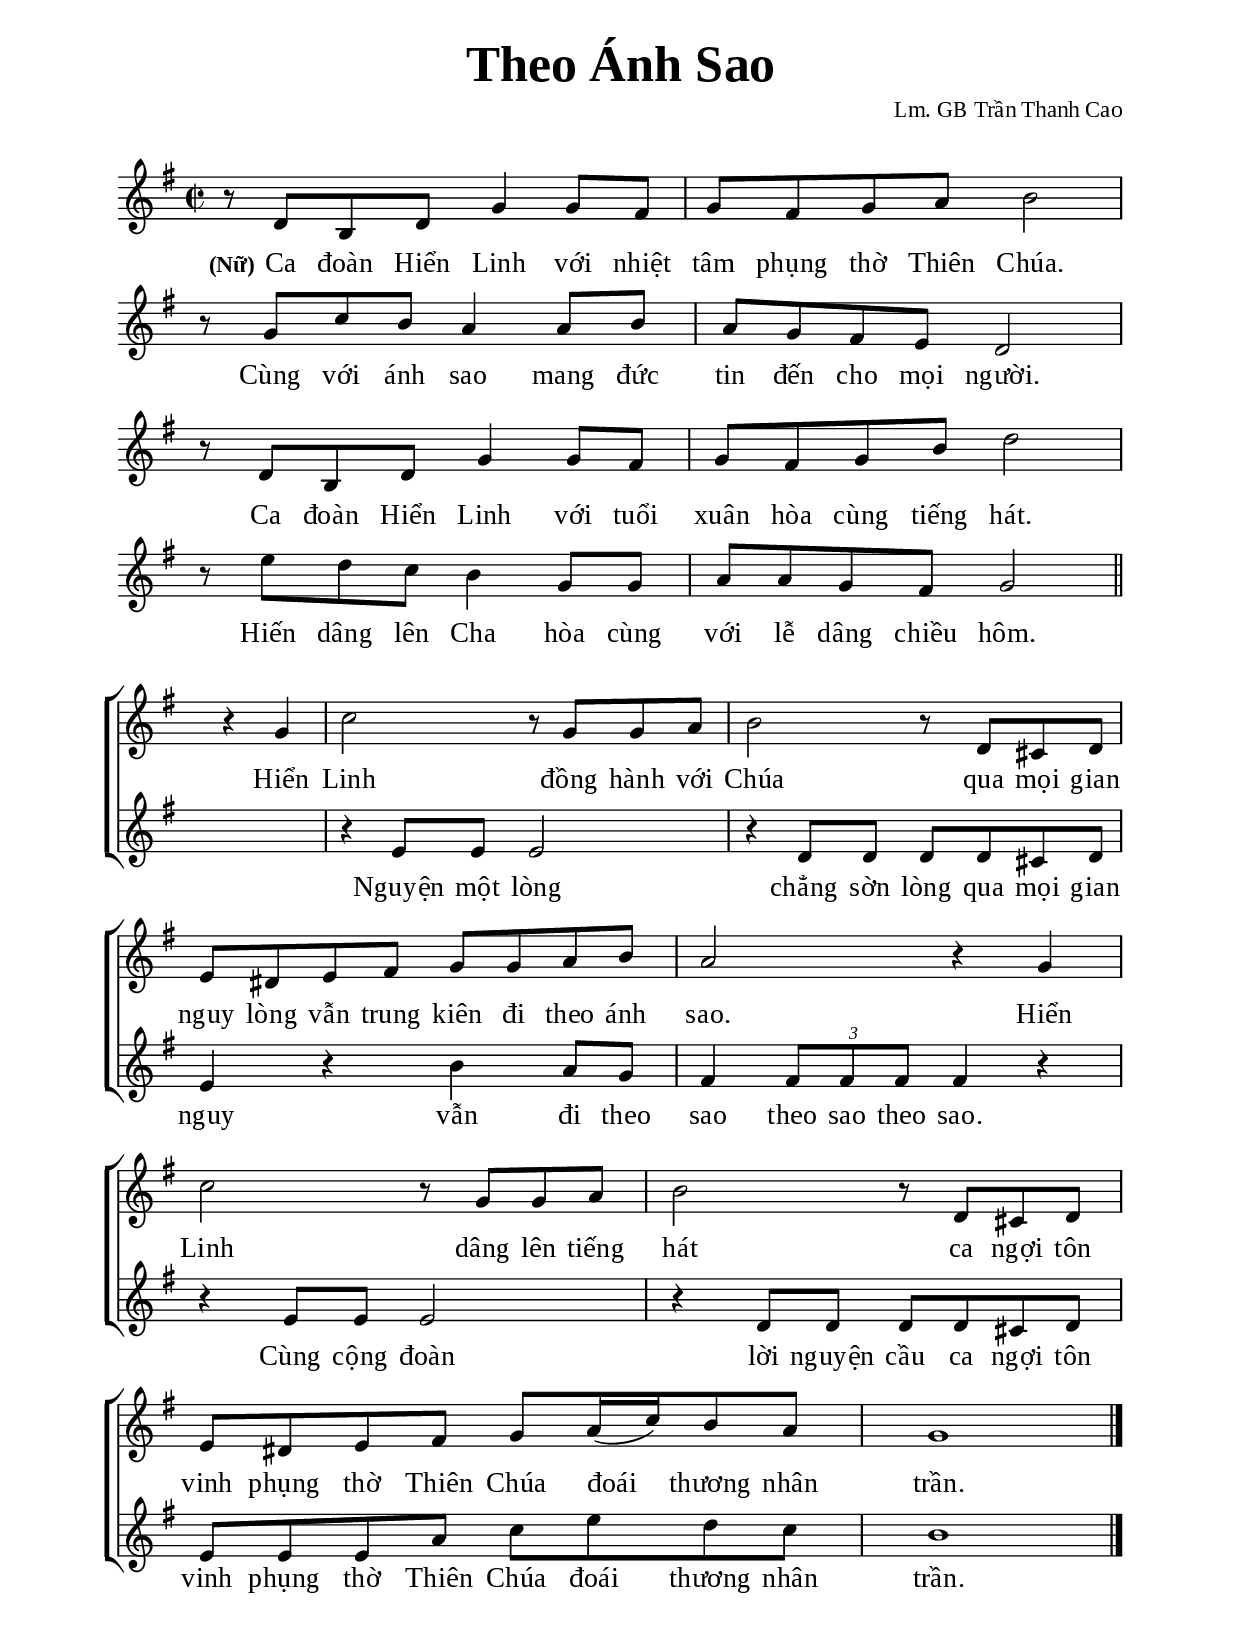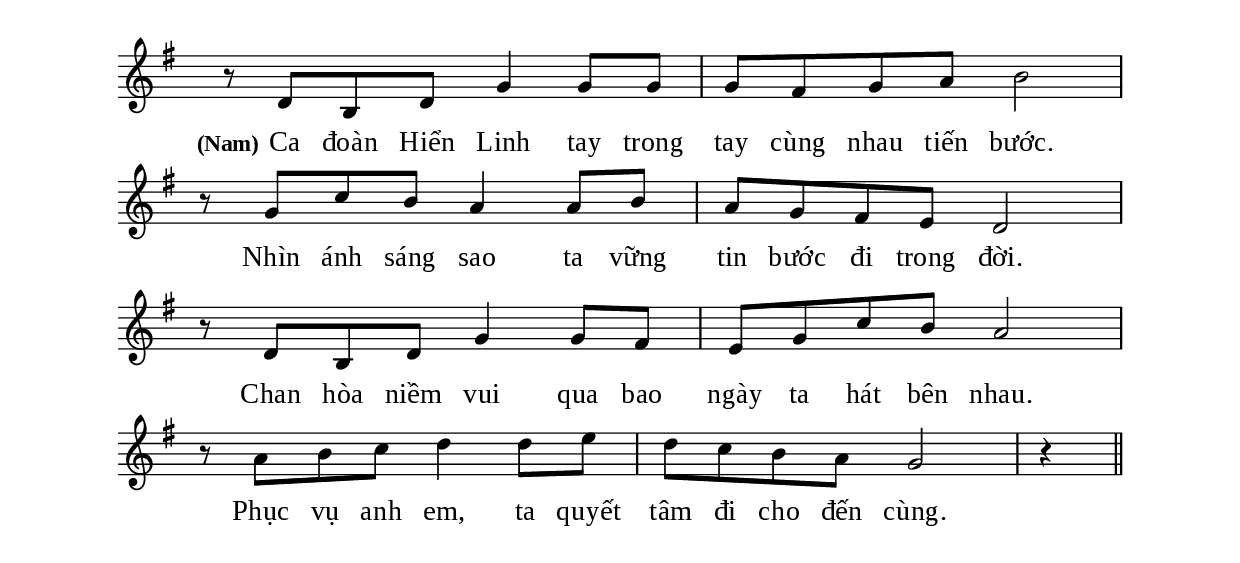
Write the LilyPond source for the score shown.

% Cài đặt chung
\version "2.22.1"
\include "english.ly"

\header {
  title = \markup { \fontsize #3 "Theo Ánh Sao" }
  poet = " "
  composer = "Lm. GB Trần Thanh Cao"
  arranger = " "
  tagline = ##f
}

% Nhạc phiên khúc
nhacPhienKhucMot = \relative c' {
  r8 d8 b d |
  g4 g8 fs g fs g a |
  b2 r8 g c b |
  a4 a8 b a g fs e |
  d2 r8 d b d |
  g4 g8 fs g fs g b |
  d2 r8 e d c |
  b4 g8 g a a g fs |
  g2 \bar "||"
}

nhacPhienKhucHai = \relative c' {
  r8 d8 b d |
  g4 g8 g g fs g a |
  b2 r8 g c b |
  a4 a8 b a g fs e |
  d2 r8 d b d |
  g4 g8 fs e g c b |
  a2 r8 a b c |
  d4 d8 e d c b a |
  g2 r4 \bar "||"
}

% Nhạc điệp khúc
nhacDiepKhucSop = \relative c'' {
  \partial 2 r4 g |
  c2 r8 g g a |
  b2 r8 d, cs d |
  e ds e fs g g a b |
  a2 r4 g |
  c2 r8 g g a |
  b2 r8 d, cs d |
  e ds e fs g a16 (c) b8 a |
  g1 \bar "|."
}

nhacDiepKhucBas = \relative c' {
  \skip 2
  r4 e8 e e2 |
  r4 d8 d d d cs d |
  e4 r b' a8 g |
  fs4 \tuplet 3/2 { fs8 fs fs } fs4 r |
  r e8 e e2 |
  r4 d8 d d d cs d |
  e e e a c e d c |
  b1
}

% Lời phiên khúc
loiPhienKhucMot = \lyricmode {
  \set stanza = #"(Nữ)"
  Ca đoàn Hiển Linh với nhiệt tâm phụng thờ Thiên Chúa.
  Cùng với ánh sao mang đức tin đến cho mọi người.
  Ca đoàn Hiển Linh với tuổi xuân hòa cùng tiếng hát.
  Hiến dâng lên Cha hòa cùng với lễ dâng chiều hôm.
}

loiPhienKhucHai = \lyricmode {
  \set stanza = #"(Nam)"
  Ca đoàn Hiển Linh tay trong tay cùng nhau tiến bước.
  Nhìn ánh sáng sao ta vững tin bước đi trong đời.
  Chan hòa niềm vui qua bao ngày ta hát bên nhau.
  Phục vụ anh em, ta quyết tâm đi cho đến cùng.
}

% Lời điệp khúc
loiDiepKhucSop = \lyricmode {
  Hiển Linh đồng hành với Chúa
  qua mọi gian nguy lòng vẫn trung kiên đi theo ánh sao.
  Hiển Linh dâng lên tiếng hát
  ca ngợi tôn vinh phụng thờ Thiên Chúa đoái thương nhân trần.
}

loiDiepKhucBas = \lyricmode {
  Nguyện một lòng
  chẳng sờn lòng qua mọi gian nguy vẫn đi theo sao
  theo sao theo sao.
  Cùng cộng đoàn
  lời nguyện cầu ca ngợi tôn vinh
  phụng thờ Thiên Chúa đoái thương nhân trần.
}

% Dàn trang
\paper {
  #(set-paper-size "a4")
  top-margin = 15\mm
  bottom-margin = 15\mm
  left-margin = 20\mm
  right-margin = 20\mm
  indent = #0
  #(define fonts
    (make-pango-font-tree
      "Liberation Serif"
      "Liberation Serif"
      "Liberation Serif"
      (/ 20 20)))
  page-count = #2
  print-page-number = #f
}

\score {
  \new ChoirStaff <<
    \new Staff = phienKhuc \with {
        %\magnifyStaff #(magstep +1)
      }
      <<
      \new Voice = beSop {
        \key g \major \time 2/2 \nhacPhienKhucMot
      }
    >>
    \new Lyrics \with {
          \override VerticalAxisGroup.
            nonstaff-relatedstaff-spacing.padding = #1.2
          \override VerticalAxisGroup.
            nonstaff-unrelatedstaff-spacing.padding = #1
        }
        \lyricsto beSop \loiPhienKhucMot
  >>
  \layout {
    \override Lyrics.LyricText.font-size = #+2
    \override Lyrics.LyricSpace.minimum-distance = #2.0
    \override Score.BarNumber.break-visibility = ##(#f #f #f)
    \override Score.SpacingSpanner.uniform-stretching = ##t
  }
}

\score {
  \new ChoirStaff <<
    \new Staff = diepKhucSop \with {
        %\magnifyStaff #(magstep +1)
      }
      <<
      \new Voice = beSop {
        \key g \major \time 2/2 \stemNeutral \nhacDiepKhucSop
      }
      \new Lyrics \lyricsto beSop \loiDiepKhucSop
    >>
     \new Staff = diepKhucBas \with {
        %\magnifyStaff #(magstep +1)
      }
      <<
      \new Voice = beBas {
        \key g \major \time 2/2 \stemNeutral \nhacDiepKhucBas
      }
      \new Lyrics \lyricsto beBas \loiDiepKhucBas
    >>
  >>
  \layout {
    \override Staff.TimeSignature.transparent = ##t
    \override Lyrics.LyricText.font-size = #+2
    \override Lyrics.LyricSpace.minimum-distance = #1.0
    \override Score.BarNumber.break-visibility = ##(#f #f #f)
    \override Score.SpacingSpanner.uniform-stretching = ##t
  }
}

\markup { \vspace #2 }

\score {
  \new ChoirStaff <<
    \new Staff = phienKhuc \with {
        %\magnifyStaff #(magstep +1)
      }
      <<
      \new Voice = beSop {
        \key g \major \time 2/2 \nhacPhienKhucHai
      }
    >>
    \new Lyrics \with {
          \override VerticalAxisGroup.
            nonstaff-relatedstaff-spacing.padding = #1.2
          \override VerticalAxisGroup.
            nonstaff-unrelatedstaff-spacing.padding = #1
        }
        \lyricsto beSop \loiPhienKhucHai
  >>
  \layout {
    \override Staff.TimeSignature.transparent = ##t
    \override Lyrics.LyricText.font-size = #+2
    \override Lyrics.LyricSpace.minimum-distance = #2.0
    \override Score.BarNumber.break-visibility = ##(#f #f #f)
    \override Score.SpacingSpanner.uniform-stretching = ##t
  } 
}
